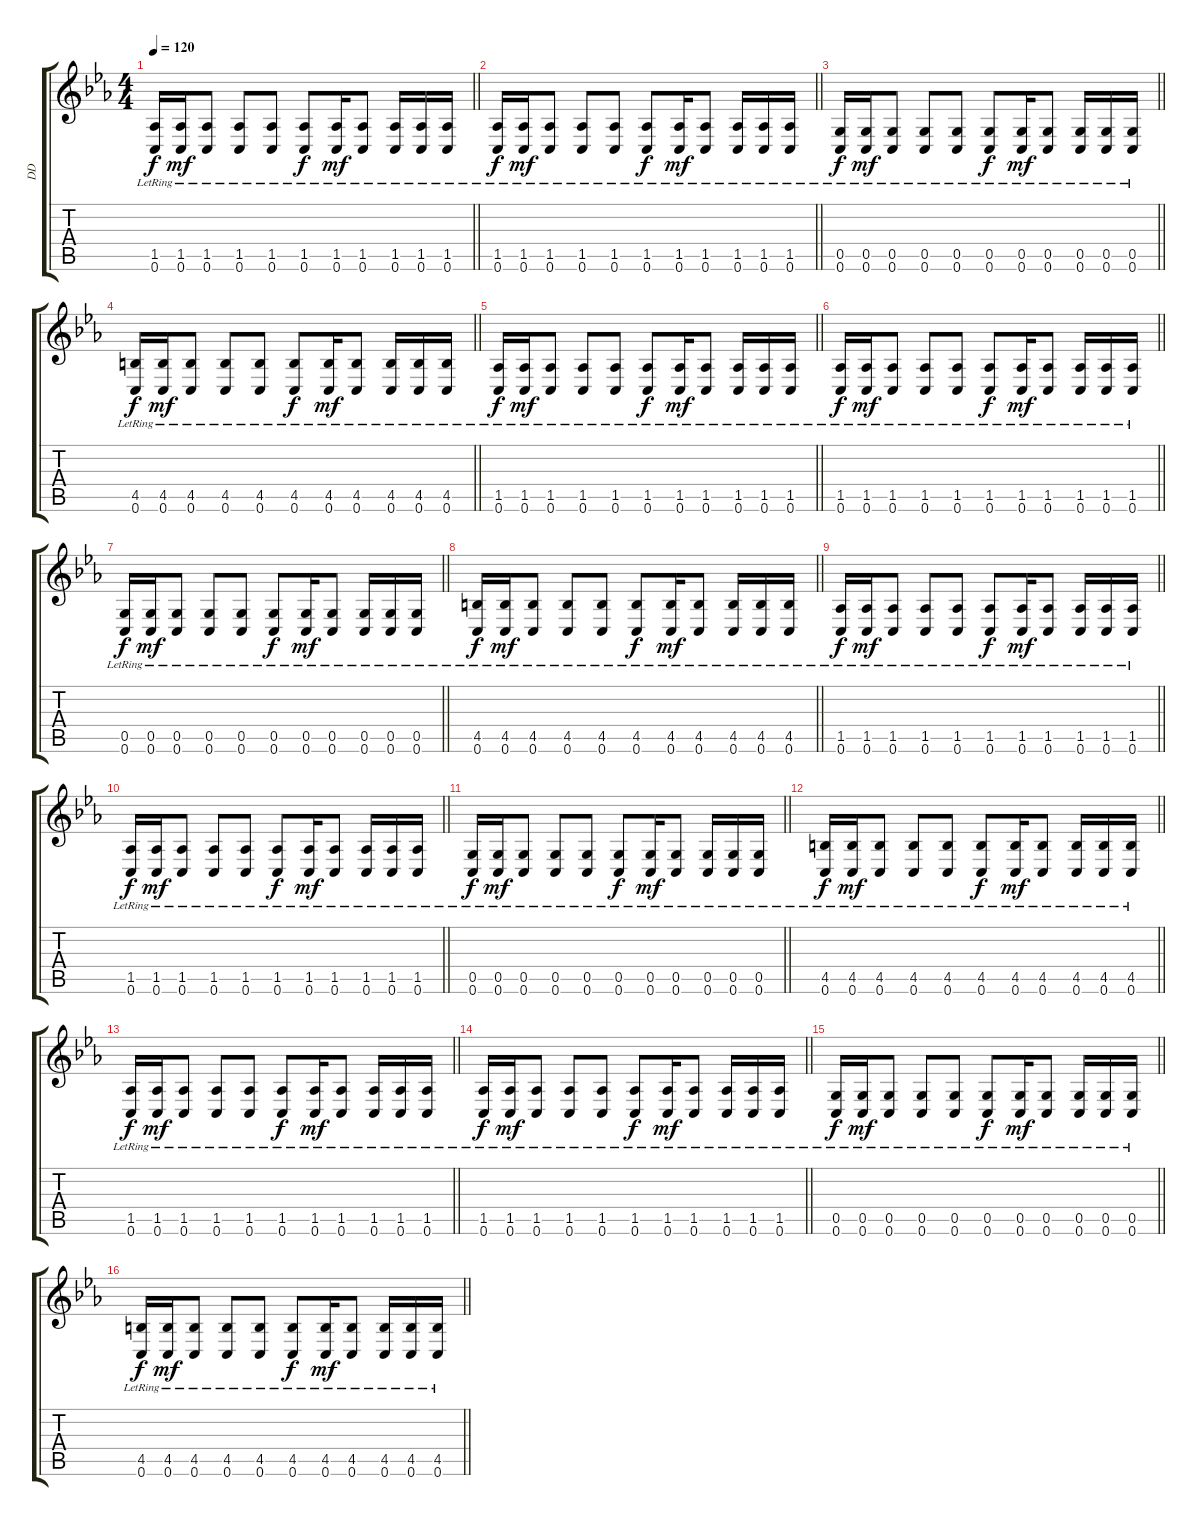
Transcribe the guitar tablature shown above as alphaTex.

\track ("DD" "DD") {instrument electricguitarjazz}
\staff {score tabs}
\tuning (D4 A3 F3 C3 G2 C2) {hide}
\ts (4 4)
\section ("" "")
\tempo 120
\clef g2
\barLineRight lightlight
\ks cminor
(1.5{lr} 0.6{lr}).16{dy f} (1.5{lr} 0.6{lr}).16{dy mf} (1.5{lr} 0.6{lr}).8 (1.5{lr} 0.6{lr}).8 (1.5{lr} 0.6{lr}).8 (1.5{lr} 0.6{lr}).8{dy f} (1.5{lr} 0.6{lr}).16{dy mf} (1.5{lr} 0.6{lr}).8 (1.5{lr} 0.6{lr}).16 (1.5{lr} 0.6{lr}).16 (1.5{lr} 0.6{lr}).16 |
\barLineRight lightlight
(1.5{lr} 0.6{lr}).16{dy f} (1.5{lr} 0.6{lr}).16{dy mf} (1.5{lr} 0.6{lr}).8 (1.5{lr} 0.6{lr}).8 (1.5{lr} 0.6{lr}).8 (1.5{lr} 0.6{lr}).8{dy f} (1.5{lr} 0.6{lr}).16{dy mf} (1.5{lr} 0.6{lr}).8 (1.5{lr} 0.6{lr}).16 (1.5{lr} 0.6{lr}).16 (1.5{lr} 0.6{lr}).16 |
\barLineRight lightlight
(0.5{lr} 0.6{lr}).16{dy f} (0.5{lr} 0.6{lr}).16{dy mf} (0.5{lr} 0.6{lr}).8 (0.5{lr} 0.6{lr}).8 (0.5{lr} 0.6{lr}).8 (0.5{lr} 0.6{lr}).8{dy f} (0.5{lr} 0.6{lr}).16{dy mf} (0.5{lr} 0.6{lr}).8 (0.5{lr} 0.6{lr}).16 (0.5{lr} 0.6{lr}).16 (0.5{lr} 0.6{lr}).16 |
\barLineRight lightlight
(4.5{lr} 0.6{lr}).16{dy f} (4.5{lr} 0.6{lr}).16{dy mf} (4.5{lr} 0.6{lr}).8 (4.5{lr} 0.6{lr}).8 (4.5{lr} 0.6{lr}).8 (4.5{lr} 0.6{lr}).8{dy f} (4.5{lr} 0.6{lr}).16{dy mf} (4.5{lr} 0.6{lr}).8 (4.5{lr} 0.6{lr}).16 (4.5{lr} 0.6{lr}).16 (4.5{lr} 0.6{lr}).16 |
\barLineRight lightlight
(1.5{lr} 0.6{lr}).16{dy f} (1.5{lr} 0.6{lr}).16{dy mf} (1.5{lr} 0.6{lr}).8 (1.5{lr} 0.6{lr}).8 (1.5{lr} 0.6{lr}).8 (1.5{lr} 0.6{lr}).8{dy f} (1.5{lr} 0.6{lr}).16{dy mf} (1.5{lr} 0.6{lr}).8 (1.5{lr} 0.6{lr}).16 (1.5{lr} 0.6{lr}).16 (1.5{lr} 0.6{lr}).16 |
\barLineRight lightlight
(1.5{lr} 0.6{lr}).16{dy f} (1.5{lr} 0.6{lr}).16{dy mf} (1.5{lr} 0.6{lr}).8 (1.5{lr} 0.6{lr}).8 (1.5{lr} 0.6{lr}).8 (1.5{lr} 0.6{lr}).8{dy f} (1.5{lr} 0.6{lr}).16{dy mf} (1.5{lr} 0.6{lr}).8 (1.5{lr} 0.6{lr}).16 (1.5{lr} 0.6{lr}).16 (1.5{lr} 0.6{lr}).16 |
\barLineRight lightlight
(0.5{lr} 0.6{lr}).16{dy f} (0.5{lr} 0.6{lr}).16{dy mf} (0.5{lr} 0.6{lr}).8 (0.5{lr} 0.6{lr}).8 (0.5{lr} 0.6{lr}).8 (0.5{lr} 0.6{lr}).8{dy f} (0.5{lr} 0.6{lr}).16{dy mf} (0.5{lr} 0.6{lr}).8 (0.5{lr} 0.6{lr}).16 (0.5{lr} 0.6{lr}).16 (0.5{lr} 0.6{lr}).16 |
\barLineRight lightlight
(4.5{lr} 0.6{lr}).16{dy f} (4.5{lr} 0.6{lr}).16{dy mf} (4.5{lr} 0.6{lr}).8 (4.5{lr} 0.6{lr}).8 (4.5{lr} 0.6{lr}).8 (4.5{lr} 0.6{lr}).8{dy f} (4.5{lr} 0.6{lr}).16{dy mf} (4.5{lr} 0.6{lr}).8 (4.5{lr} 0.6{lr}).16 (4.5{lr} 0.6{lr}).16 (4.5{lr} 0.6{lr}).16 |
\barLineRight lightlight
(1.5{lr} 0.6{lr}).16{dy f} (1.5{lr} 0.6{lr}).16{dy mf} (1.5{lr} 0.6{lr}).8 (1.5{lr} 0.6{lr}).8 (1.5{lr} 0.6{lr}).8 (1.5{lr} 0.6{lr}).8{dy f} (1.5{lr} 0.6{lr}).16{dy mf} (1.5{lr} 0.6{lr}).8 (1.5{lr} 0.6{lr}).16 (1.5{lr} 0.6{lr}).16 (1.5{lr} 0.6{lr}).16 |
\barLineRight lightlight
(1.5{lr} 0.6{lr}).16{dy f} (1.5{lr} 0.6{lr}).16{dy mf} (1.5{lr} 0.6{lr}).8 (1.5{lr} 0.6{lr}).8 (1.5{lr} 0.6{lr}).8 (1.5{lr} 0.6{lr}).8{dy f} (1.5{lr} 0.6{lr}).16{dy mf} (1.5{lr} 0.6{lr}).8 (1.5{lr} 0.6{lr}).16 (1.5{lr} 0.6{lr}).16 (1.5{lr} 0.6{lr}).16 |
\barLineRight lightlight
(0.5{lr} 0.6{lr}).16{dy f} (0.5{lr} 0.6{lr}).16{dy mf} (0.5{lr} 0.6{lr}).8 (0.5{lr} 0.6{lr}).8 (0.5{lr} 0.6{lr}).8 (0.5{lr} 0.6{lr}).8{dy f} (0.5{lr} 0.6{lr}).16{dy mf} (0.5{lr} 0.6{lr}).8 (0.5{lr} 0.6{lr}).16 (0.5{lr} 0.6{lr}).16 (0.5{lr} 0.6{lr}).16 |
\barLineRight lightlight
(4.5{lr} 0.6{lr}).16{dy f} (4.5{lr} 0.6{lr}).16{dy mf} (4.5{lr} 0.6{lr}).8 (4.5{lr} 0.6{lr}).8 (4.5{lr} 0.6{lr}).8 (4.5{lr} 0.6{lr}).8{dy f} (4.5{lr} 0.6{lr}).16{dy mf} (4.5{lr} 0.6{lr}).8 (4.5{lr} 0.6{lr}).16 (4.5{lr} 0.6{lr}).16 (4.5{lr} 0.6{lr}).16 |
\barLineRight lightlight
(1.5{lr} 0.6{lr}).16{dy f} (1.5{lr} 0.6{lr}).16{dy mf} (1.5{lr} 0.6{lr}).8 (1.5{lr} 0.6{lr}).8 (1.5{lr} 0.6{lr}).8 (1.5{lr} 0.6{lr}).8{dy f} (1.5{lr} 0.6{lr}).16{dy mf} (1.5{lr} 0.6{lr}).8 (1.5{lr} 0.6{lr}).16 (1.5{lr} 0.6{lr}).16 (1.5{lr} 0.6{lr}).16 |
\barLineRight lightlight
(1.5{lr} 0.6{lr}).16{dy f} (1.5{lr} 0.6{lr}).16{dy mf} (1.5{lr} 0.6{lr}).8 (1.5{lr} 0.6{lr}).8 (1.5{lr} 0.6{lr}).8 (1.5{lr} 0.6{lr}).8{dy f} (1.5{lr} 0.6{lr}).16{dy mf} (1.5{lr} 0.6{lr}).8 (1.5{lr} 0.6{lr}).16 (1.5{lr} 0.6{lr}).16 (1.5{lr} 0.6{lr}).16 |
\barLineRight lightlight
(0.5{lr} 0.6{lr}).16{dy f} (0.5{lr} 0.6{lr}).16{dy mf} (0.5{lr} 0.6{lr}).8 (0.5{lr} 0.6{lr}).8 (0.5{lr} 0.6{lr}).8 (0.5{lr} 0.6{lr}).8{dy f} (0.5{lr} 0.6{lr}).16{dy mf} (0.5{lr} 0.6{lr}).8 (0.5{lr} 0.6{lr}).16 (0.5{lr} 0.6{lr}).16 (0.5{lr} 0.6{lr}).16 |
\barLineRight lightlight
(4.5{lr} 0.6{lr}).16{dy f} (4.5{lr} 0.6{lr}).16{dy mf} (4.5{lr} 0.6{lr}).8 (4.5{lr} 0.6{lr}).8 (4.5{lr} 0.6{lr}).8 (4.5{lr} 0.6{lr}).8{dy f} (4.5{lr} 0.6{lr}).16{dy mf} (4.5{lr} 0.6{lr}).8 (4.5{lr} 0.6{lr}).16 (4.5{lr} 0.6{lr}).16 (4.5{lr} 0.6{lr}).16
